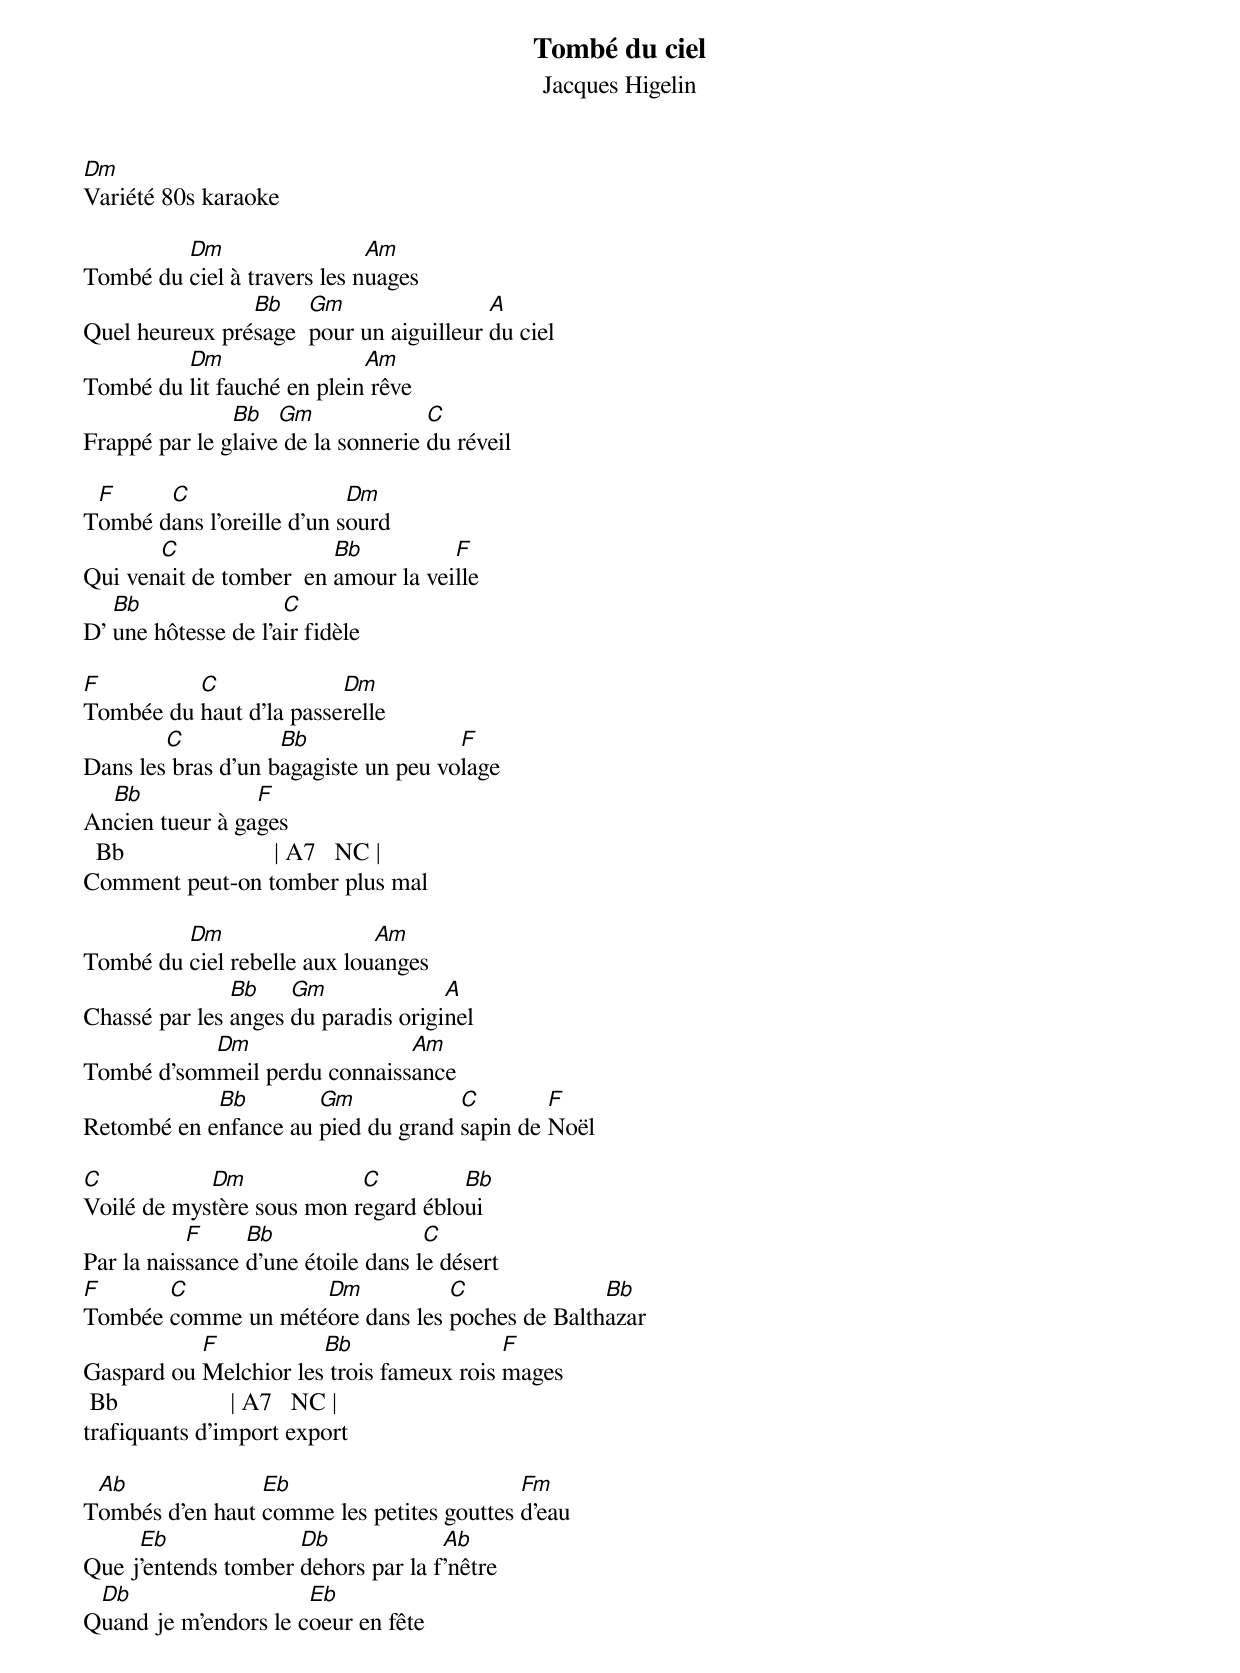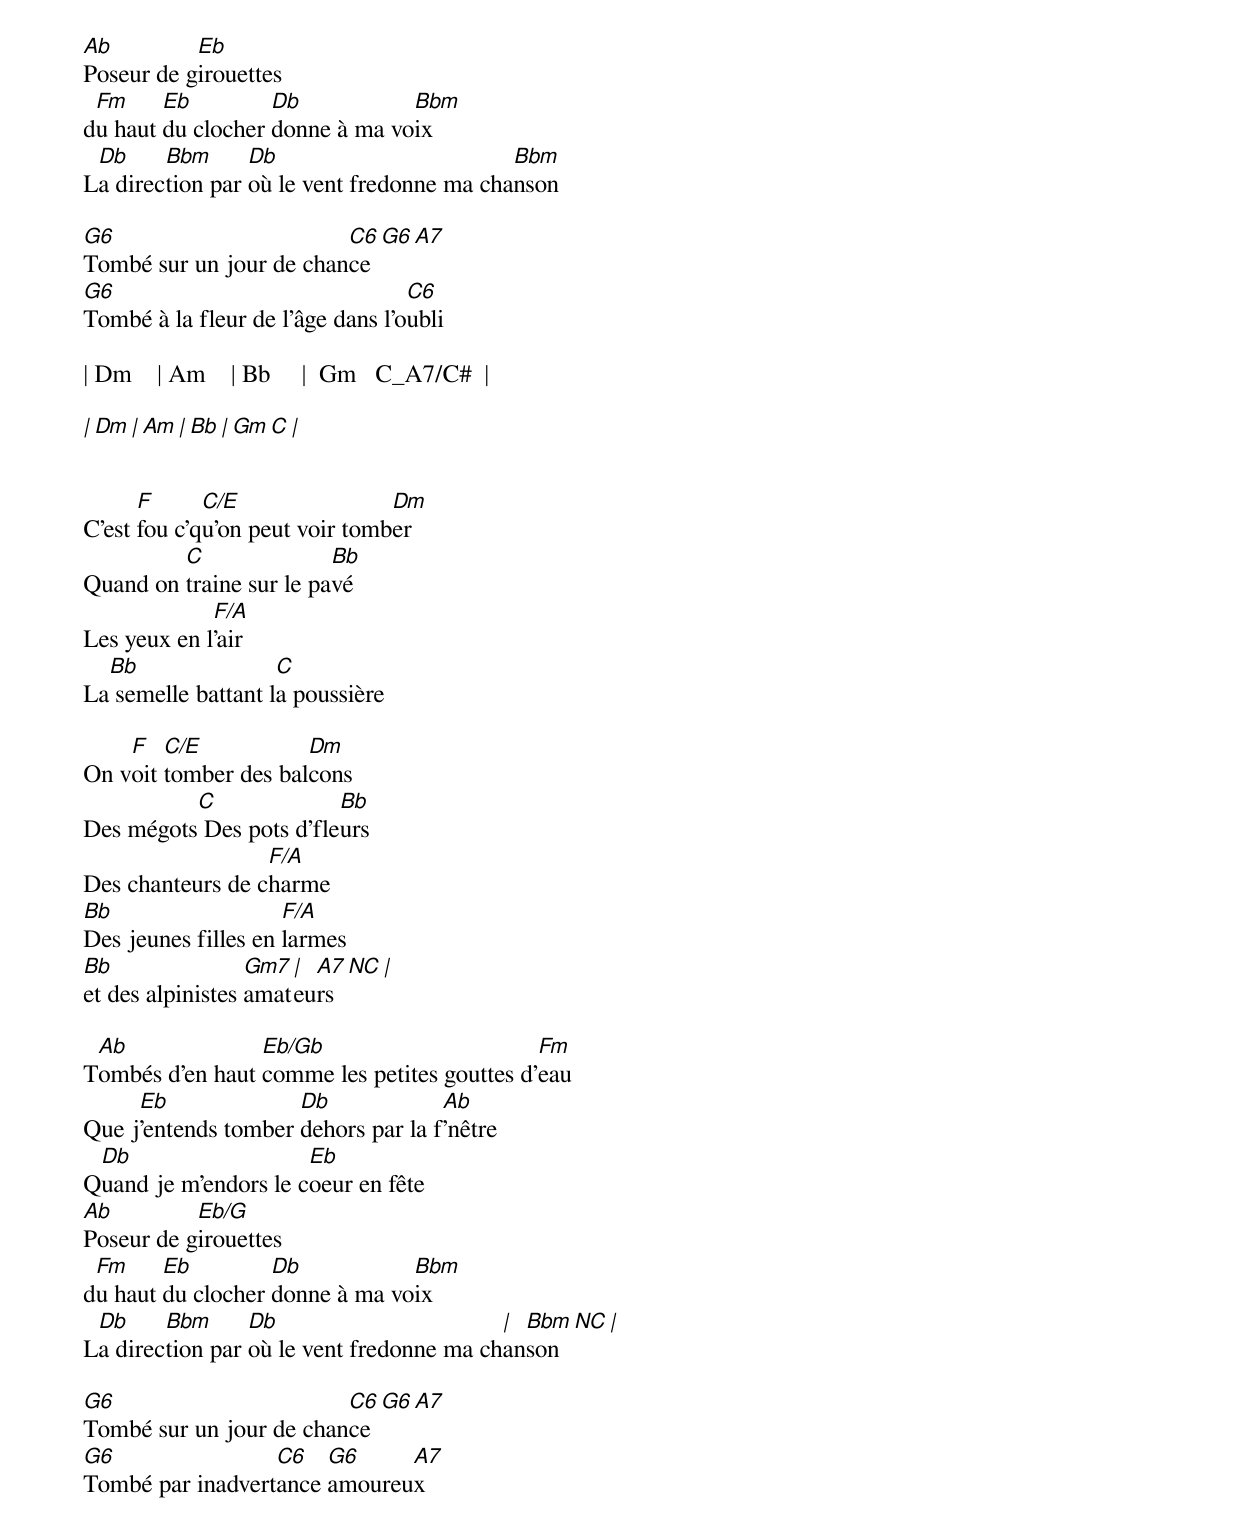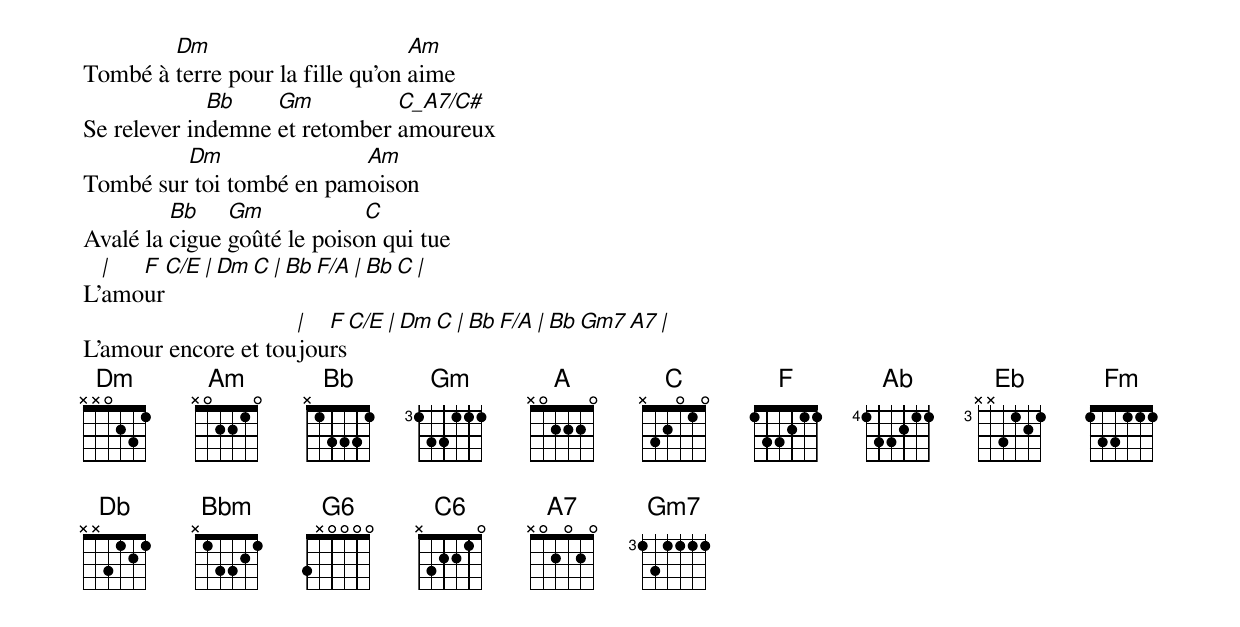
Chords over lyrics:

Tombé du ciel
Jacques Higelin
Dm
Variété 80s karaoke

         Dm                  Am
Tombé du ciel à travers les nuages
                Bb    Gm                 A
Quel heureux présage  pour un aiguilleur du ciel
         Dm                 Am
Tombé du lit fauché en plein rêve
               Bb   Gm              C
Frappé par le glaive de la sonnerie du réveil

 F     C                   Dm
Tombé dans l'oreille d'un sourd
       C                 Bb          F
Qui venait de tomber  en amour la veille
   Bb                C
D' une hôtesse de l'air fidèle

F         C              Dm
Tombée du haut d'la passerelle
        C           Bb                F
Dans les bras d'un bagagiste un peu volage
  Bb             F
Ancien tueur à gages
  Bb                        | A7   NC |
Comment peut-on tomber plus mal

         Dm                  Am
Tombé du ciel rebelle aux louanges
               Bb    Gm              A
Chassé par les anges du paradis originel
           Dm                 Am
Tombé d'sommeil perdu connaissance
            Bb        Gm            C        F
Retombé en enfance au pied du grand sapin de Noël

C           Dm             C         Bb
Voilé de mystère sous mon regard ébloui
           F     Bb                 C
Par la naissance d'une étoile dans le désert
F      C            Dm           C              Bb
Tombée comme un météore dans les poches de Balthazar
           F           Bb                 F
Gaspard ou Melchior les trois fameux rois mages
 Bb                  | A7   NC |
trafiquants d'import export

 Ab              Eb                        Fm
Tombés d'en haut comme les petites gouttes d'eau
     Eb              Db             Ab
Que j'entends tomber dehors par la f'nêtre
 Db                   Eb
Quand je m'endors le coeur en fête
Ab         Eb
Poseur de girouettes
 Fm     Eb         Db           Bbm
du haut du clocher donne à ma voix
 Db     Bbm      Db                        Bbm
La direction par où le vent fredonne ma chanson

G6                       C6  G6  A7
Tombé sur un jour de chance
G6                                C6
Tombé à la fleur de l'âge dans l'oubli

| Dm    | Am    | Bb     |  Gm   C_A7/C#  |

| Dm    | Am    | Bb     |  Gm   C       |


      F      C/E                Dm
C'est fou c'qu'on peut voir tomber
         C               Bb
Quand on traine sur le pavé
             F/A
Les yeux en l'air
  Bb                C
La semelle battant la poussière

    F   C/E           Dm
On voit tomber des balcons
          C              Bb
Des mégots Des pots d'fleurs
                  F/A
Des chanteurs de charme
Bb                   F/A
Des jeunes filles en larmes
Bb                Gm7 | A7   NC |
et des alpinistes amateurs

 Ab              Eb/Gb                       Fm
Tombés d'en haut comme les petites gouttes d'eau
     Eb              Db             Ab
Que j'entends tomber dehors par la f'nêtre
 Db                   Eb
Quand je m'endors le coeur en fête
Ab         Eb/G
Poseur de girouettes
 Fm     Eb         Db           Bbm
du haut du clocher donne à ma voix
 Db     Bbm      Db                       | Bbm   NC |
La direction par où le vent fredonne ma chanson

G6                       C6  G6  A7
Tombé sur un jour de chance
G6                C6   G6     A7
Tombé par inadvertance amoureux

        Dm                        Am
Tombé à terre pour la fille qu'on aime
             Bb    Gm          C_A7/C#
Se relever indemne et retomber amoureux
         Dm               Am
Tombé sur toi tombé en pamoison
         Bb    Gm            C
Avalé la cigue goûté le poison qui tue
  |  F   C/E  | Dm   C   | Bb   F/A  |  Bb    C  |
L'amour
                     |  F   C/E  | Dm   C   | Bb   F/A  |  Bb   Gm7 A7  |
L'amour encore et toujours
